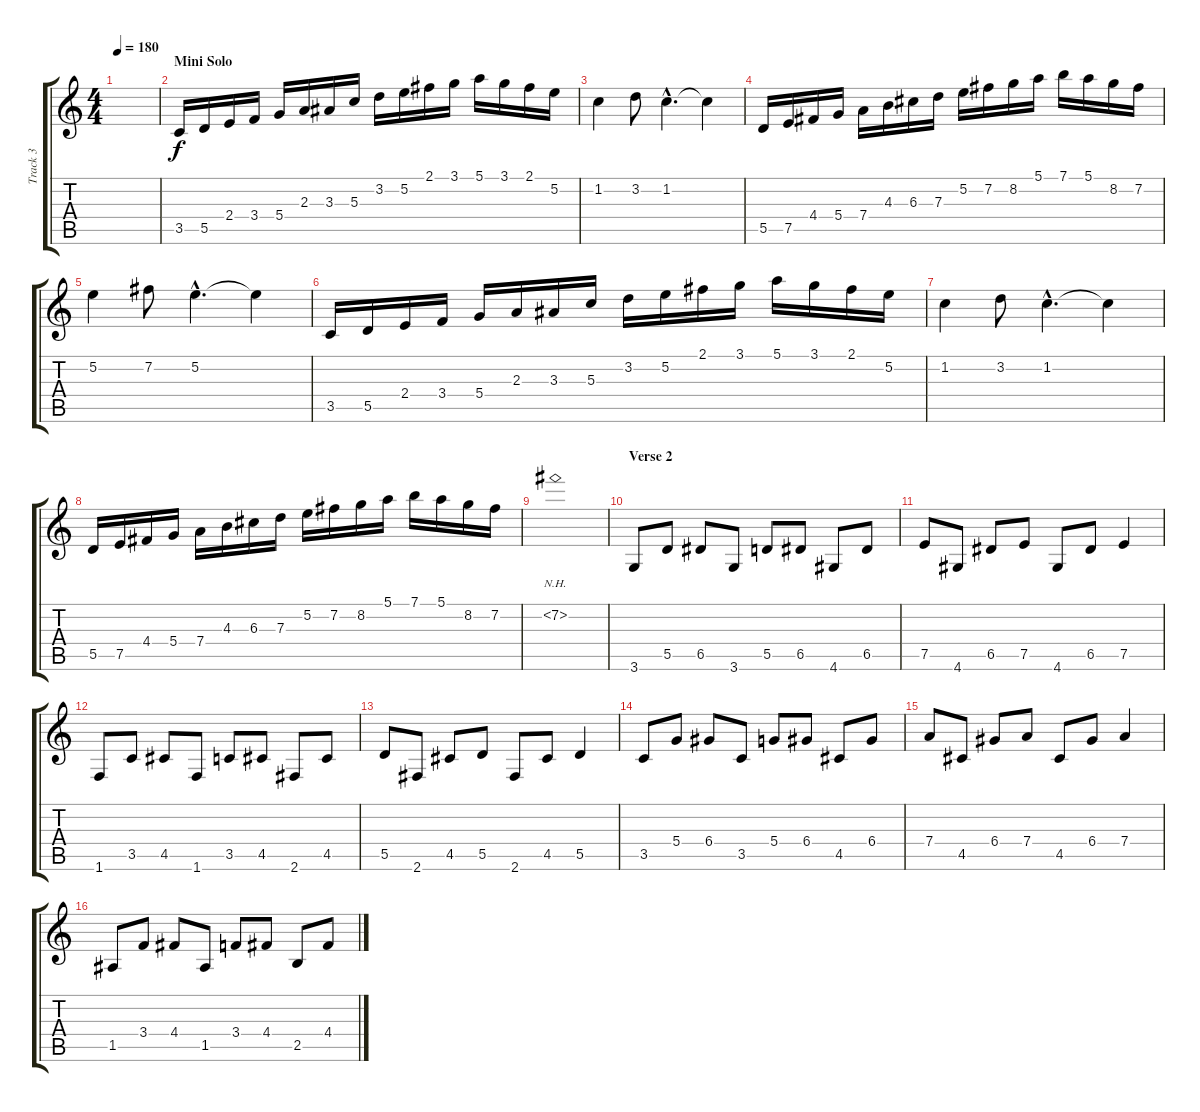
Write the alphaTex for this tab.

\track ("Track 3" "Track 3") {instrument overdrivenguitar}
\staff {score tabs}
\tuning (E4 B3 G3 D3 A2 E2) {hide}
\ts (4 4)
\tempo 180
\clef g2
\ks c
|
\section ("" "Mini Solo")
3.5.16 5.5.16 2.4.16 3.4.16 5.4.16 2.3.16 3.3.16 5.3.16 3.2.16 5.2.16 2.1.16 3.1.16 5.1.16 3.1.16 2.1.16 5.2.16 |
1.2.4 3.2.8 1.2{hac}.4{d} 1.2{t}.4 |
5.5.16 7.5.16 4.4.16 5.4.16 7.4.16 4.3.16 6.3.16 7.3.16 5.2.16 7.2.16 8.2.16 5.1.16 7.1.16 5.1.16 8.2.16 7.2.16 |
5.2.4 7.2.8 5.2{hac}.4{d} 5.2{t}.4 |
3.5.16 5.5.16 2.4.16 3.4.16 5.4.16 2.3.16 3.3.16 5.3.16 3.2.16 5.2.16 2.1.16 3.1.16 5.1.16 3.1.16 2.1.16 5.2.16 |
1.2.4 3.2.8 1.2{hac}.4{d} 1.2{t}.4 |
5.5.16 7.5.16 4.4.16 5.4.16 7.4.16 4.3.16 6.3.16 7.3.16 5.2.16 7.2.16 8.2.16 5.1.16 7.1.16 5.1.16 8.2.16 7.2.16 |
7.2{nh}.1 |
\section ("" "Verse 2")
3.6.8 5.5.8 6.5.8 3.6.8 5.5.8 6.5.8 4.6.8 6.5.8 |
7.5.8 4.6.8 6.5.8 7.5.8 4.6.8 6.5.8 7.5.4 |
1.6.8 3.5.8 4.5.8 1.6.8 3.5.8 4.5.8 2.6.8 4.5.8 |
5.5.8 2.6.8 4.5.8 5.5.8 2.6.8 4.5.8 5.5.4 |
3.5.8 5.4.8 6.4.8 3.5.8 5.4.8 6.4.8 4.5.8 6.4.8 |
7.4.8 4.5.8 6.4.8 7.4.8 4.5.8 6.4.8 7.4.4 |
1.5.8 3.4.8 4.4.8 1.5.8 3.4.8 4.4.8 2.5.8 4.4.8
